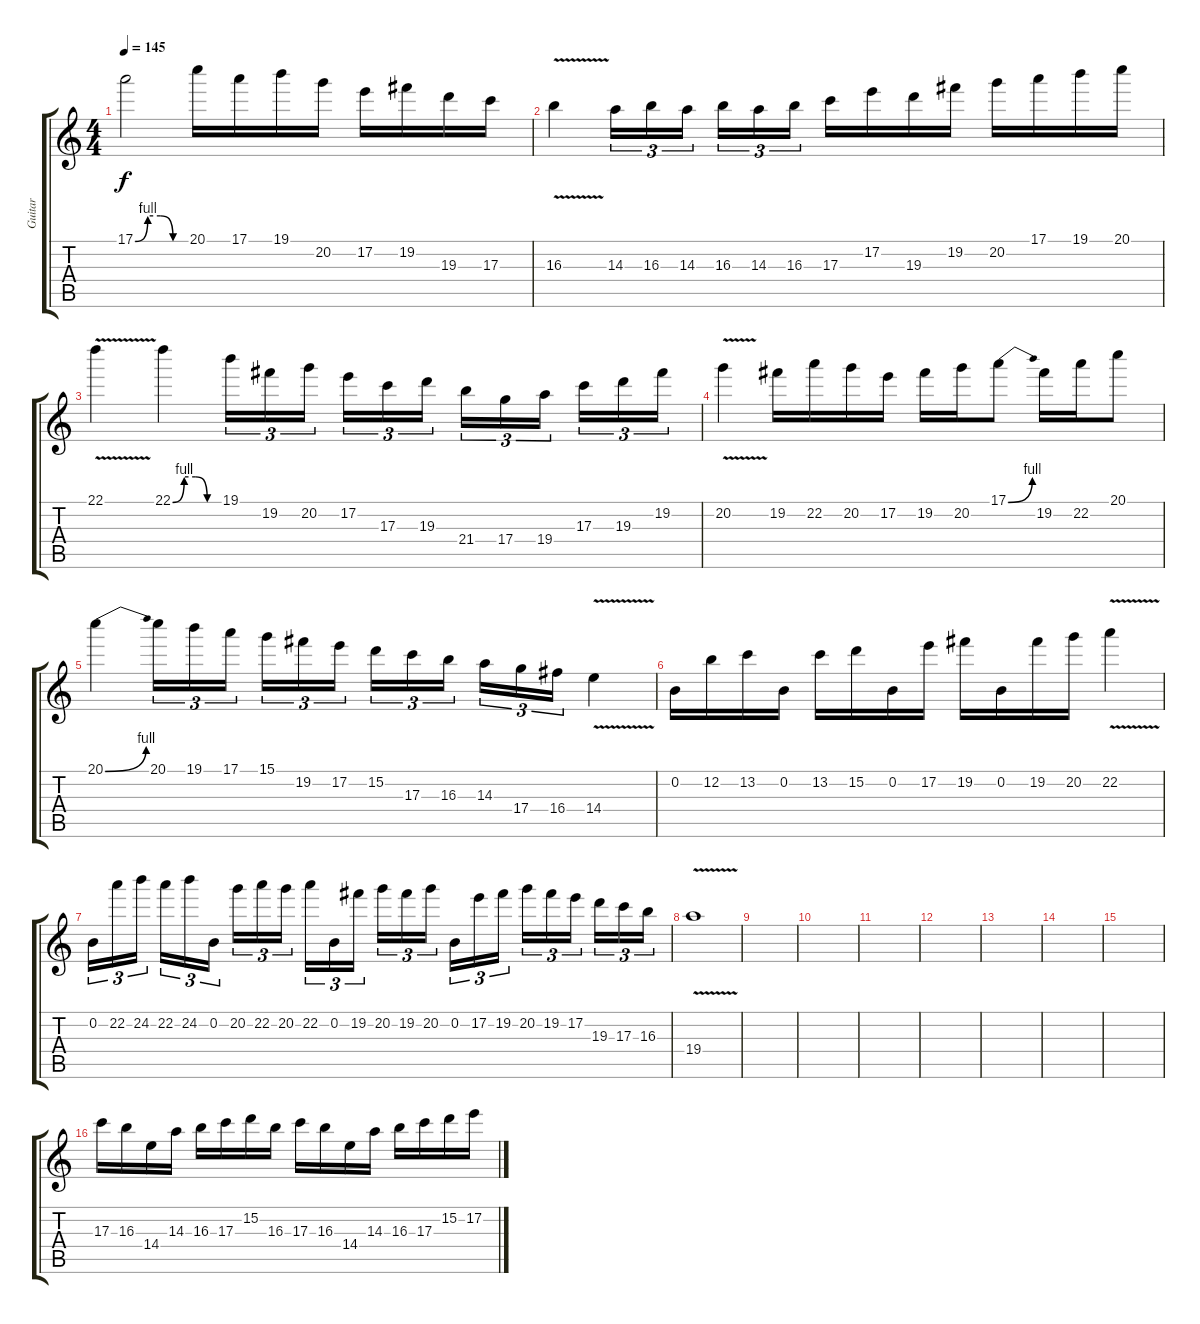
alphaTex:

\track ("Guitar" "Guitar") {instrument overdrivenguitar}
\staff {score tabs}
\tuning (E4 B3 G3 D3 A2 E2) {hide}
\ts (4 4)
\tempo 145
\clef g2
\ks c
17.1{be (custom 0 0 15 4 30 4 45 0 60 0)}.2{dy f} 20.1.16 17.1.16 19.1.16 20.2.16 17.2.16 19.2.16 19.3.16 17.3.16 |
16.3{v}.4 14.3.16{tu (3 2)} 16.3.16{tu (3 2)} 14.3.16{tu (3 2)} 16.3.16{tu (3 2)} 14.3.16{tu (3 2)} 16.3.16{tu (3 2)} 17.3.16 17.2.16 19.3.16 19.2.16 20.2.16 17.1.16 19.1.16 20.1.16 |
22.1{v}.4 22.1{be (custom 0 0 15 4 30 4 45 0 60 0)}.4 19.1.16{tu (3 2)} 19.2.16{tu (3 2)} 20.2.16{tu (3 2)} 17.2.16{tu (3 2)} 17.3.16{tu (3 2)} 19.3.16{tu (3 2)} 21.4.16{tu (3 2)} 17.4.16{tu (3 2)} 19.4.16{tu (3 2)} 17.3.16{tu (3 2)} 19.3.16{tu (3 2)} 19.2.16{tu (3 2)} |
20.2{v}.4 19.2.16 22.2.16 20.2.16 17.2.16 19.2.16 20.2.16 17.1{be (bend 0 0 60 4)}.8 19.2.16 22.2.16 20.1.8 |
20.1{be (bend 0 0 60 4)}.4 20.1.16{tu (3 2)} 19.1.16{tu (3 2)} 17.1.16{tu (3 2)} 15.1.16{tu (3 2)} 19.2.16{tu (3 2)} 17.2.16{tu (3 2)} 15.2.16{tu (3 2)} 17.3.16{tu (3 2)} 16.3.16{tu (3 2)} 14.3.16{tu (3 2)} 17.4.16{tu (3 2)} 16.4.16{tu (3 2)} 14.4{v}.4 |
0.2.16 12.2.16 13.2.16 0.2.16 13.2.16 15.2.16 0.2.16 17.2.16 19.2.16 0.2.16 19.2.16 20.2.16 22.2{v}.4 |
0.2.16{tu (3 2)} 22.2.16{tu (3 2)} 24.2.16{tu (3 2)} 22.2.16{tu (3 2)} 24.2.16{tu (3 2)} 0.2.16{tu (3 2)} 20.2.16{tu (3 2)} 22.2.16{tu (3 2)} 20.2.16{tu (3 2)} 22.2.16{tu (3 2)} 0.2.16{tu (3 2)} 19.2.16{tu (3 2)} 20.2.16{tu (3 2)} 19.2.16{tu (3 2)} 20.2.16{tu (3 2)} 0.2.16{tu (3 2)} 17.2.16{tu (3 2)} 19.2.16{tu (3 2)} 20.2.16{tu (3 2)} 19.2.16{tu (3 2)} 17.2.16{tu (3 2)} 19.3.16{tu (3 2)} 17.3.16{tu (3 2)} 16.3.16{tu (3 2)} |
19.4{v}.1 |
|
|
|
|
|
|
|
17.3.16 16.3.16 14.4.16 14.3.16 16.3.16 17.3.16 15.2.16 16.3.16 17.3.16 16.3.16 14.4.16 14.3.16 16.3.16 17.3.16 15.2.16 17.2.16
